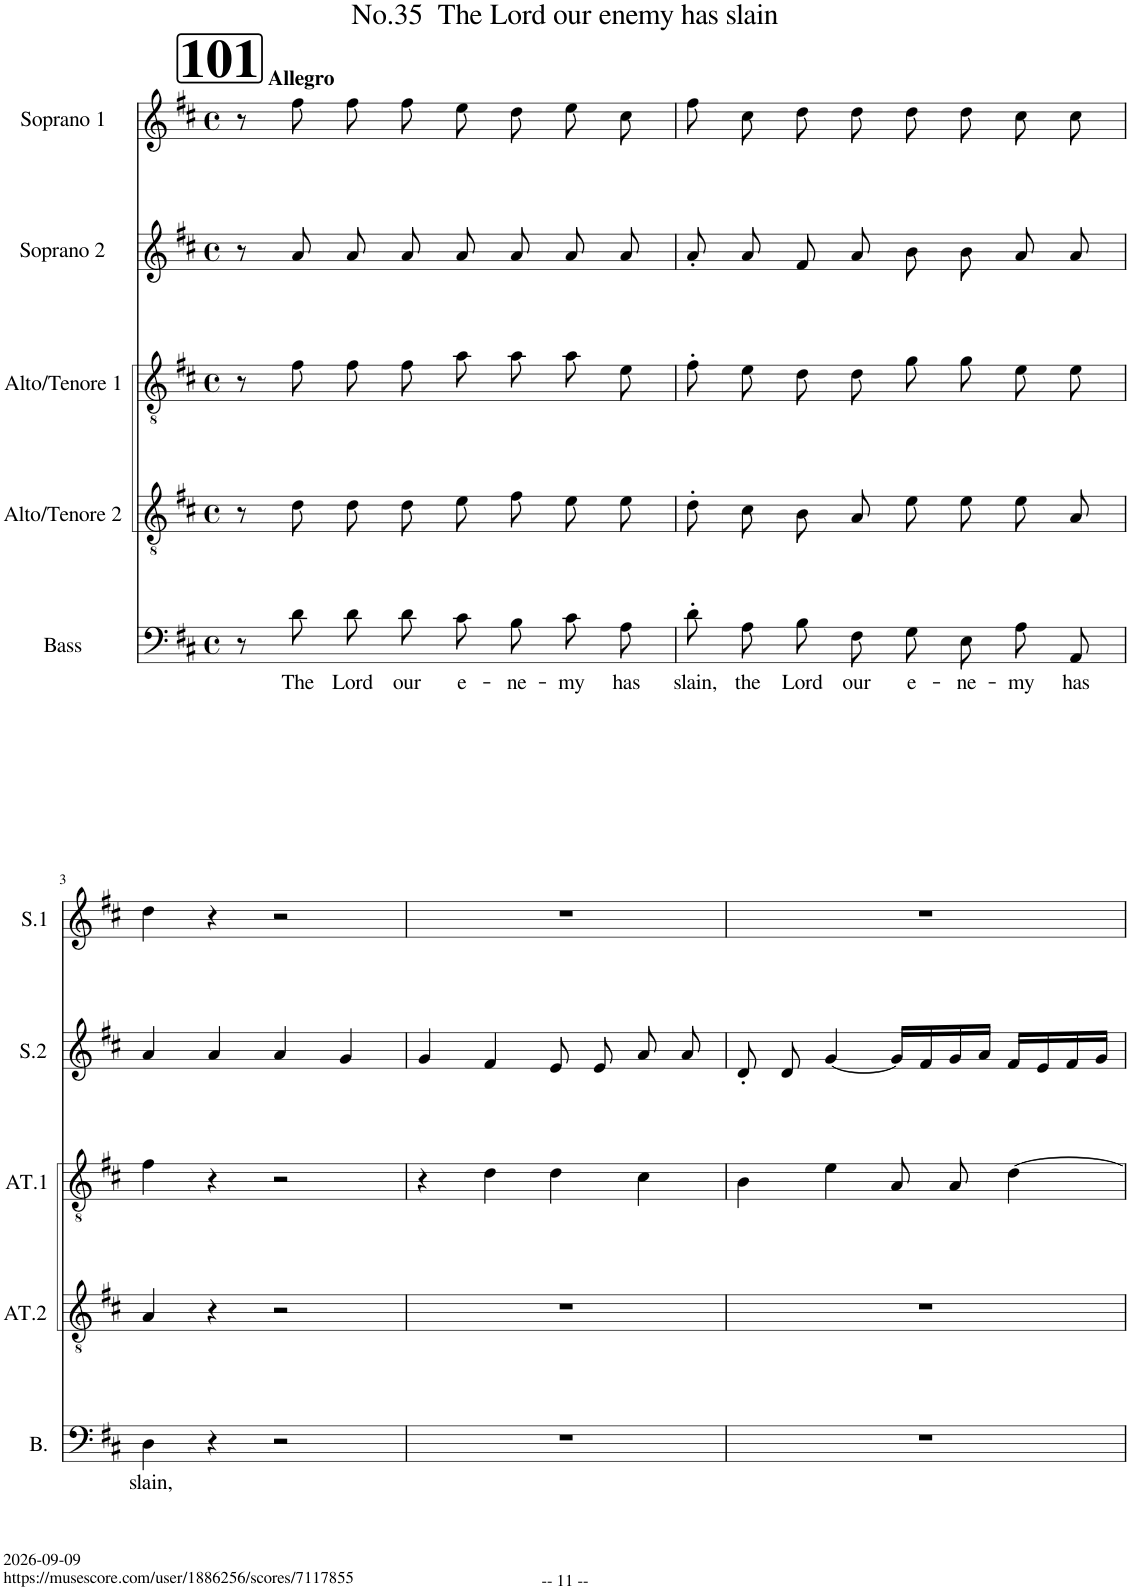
**kern	**text	**kern	**kern	**kern	**kern
*part5	*part5	*part4	*part3	*part2	*part1
*staff5	*staff5	*staff4	*staff3	*staff2	*staff1
*I"Bass	*	*I"Alto/Tenore 2	*I"Alto/Tenore 1	*I"Soprano 2	*I"Soprano 1
*I'B.	*	*I'AT.2	*I'AT.1	*I'S.2	*I'S.1
*clefF4	*	*clefGv2	*clefGv2	*clefG2	*clefG2
*	*	*	*Trd1c2	*	*
*k[f#c#]	*	*k[f#c#]	*k[f#c#]	*k[f#c#]	*k[f#c#]
*M4/4	*	*M4/4	*M4/4	*M4/4	*M4/4
*met(c)	*	*met(c)	*met(c)	*met(c)	*met(c)
!!LO:REH:place=s1:a:B:cj:fs=30:t=101
=1	=1	=1	=1	=1	=1
!	!	!	!	!	!LO:TX:a:B:t=Allegro
8r	.	8r	8r	8r	8r
!	!LO:LY:b	!	!	!	!
8d\	The	8d\	8f#\	8a/	8ff#\
!	!LO:LY:b	!	!	!	!
8d\L	Lord	8d\L	8f#\L	8a/	8ff#\L
!	!LO:LY:b	!	!	!	!
8d\J	our	8d\J	8f#\J	8a/	8ff#\J
!	!LO:LY:b	!	!	!	!
8c#\L	e-	8e\L	8a\L	8a/	8ee\L
!	!LO:LY:b	!	!	!	!
8B\J	-ne-	8f#\J	8a\J	8a/	8dd\J
!	!LO:LY:b	!	!	!	!
8c#\L	-my	8e\L	8a\L	8a/	8ee\L
!	!LO:LY:b	!	!	!	!
8A\J	has	8e\J	8e\J	8a/	8cc#\J
=2	=2	=2	=2	=2	=2
!	!LO:LY:b	!	!	!	!
8d'\L	slain,	8d'\L	8f#'\L	8a'/	8ff#\L
!	!LO:LY:b	!	!	!	!
8A\J	the	8c#\J	8e\J	8a/	8cc#\J
!	!LO:LY:b	!	!	!	!
8B\L	Lord	8B/L	8d\L	8f#/	8dd\L
!	!LO:LY:b	!	!	!	!
8F#\J	our	8A/J	8d\J	8a/	8dd\J
!	!LO:LY:b	!	!	!	!
8G\L	e-	8e\L	8g\L	8b\	8dd\L
!	!LO:LY:b	!	!	!	!
8E\J	-ne-	8e\J	8g\J	8b\	8dd\J
!	!LO:LY:b	!	!	!	!
8A\L	-my	8e\L	8e\L	8a/	8cc#\L
!	!LO:LY:b	!	!	!	!
8AA\J	has	8A\J	8e\J	8a/	8cc#\J
!!LO:LB:g=z
=3	=3	=3	=3	=3	=3
!	!LO:LY:b	!	!	!	!
4D\	slain,	4A/	4f#\	4a/	4dd\
4r	.	4r	4r	4a/	4r
2r	.	2r	2r	4a/	2r
.	.	.	.	4g/	.
=4	=4	=4	=4	=4	=4
1r	.	1r	4r	4g/	1r
.	.	.	4d\	4f#/	.
.	.	.	4d\	8e/	.
.	.	.	.	8e/	.
.	.	.	4c#\	8a/	.
.	.	.	.	8a/	.
=5	=5	=5	=5	=5	=5
1r	.	1r	4B\	8d'/	1r
.	.	.	.	8d/	.
.	.	.	4e\	[4g/	.
.	.	.	8A/L	16g/LL]	.
.	.	.	.	16f#/	.
.	.	.	8A/J	16g/	.
.	.	.	.	16a/JJ	.
.	.	.	[4d\	16f#/LL	.
.	.	.	.	16e/	.
.	.	.	.	16f#/	.
.	.	.	.	16g/JJ	.
=	=	=	=	=	=
*-	*-	*-	*-	*-	*-
